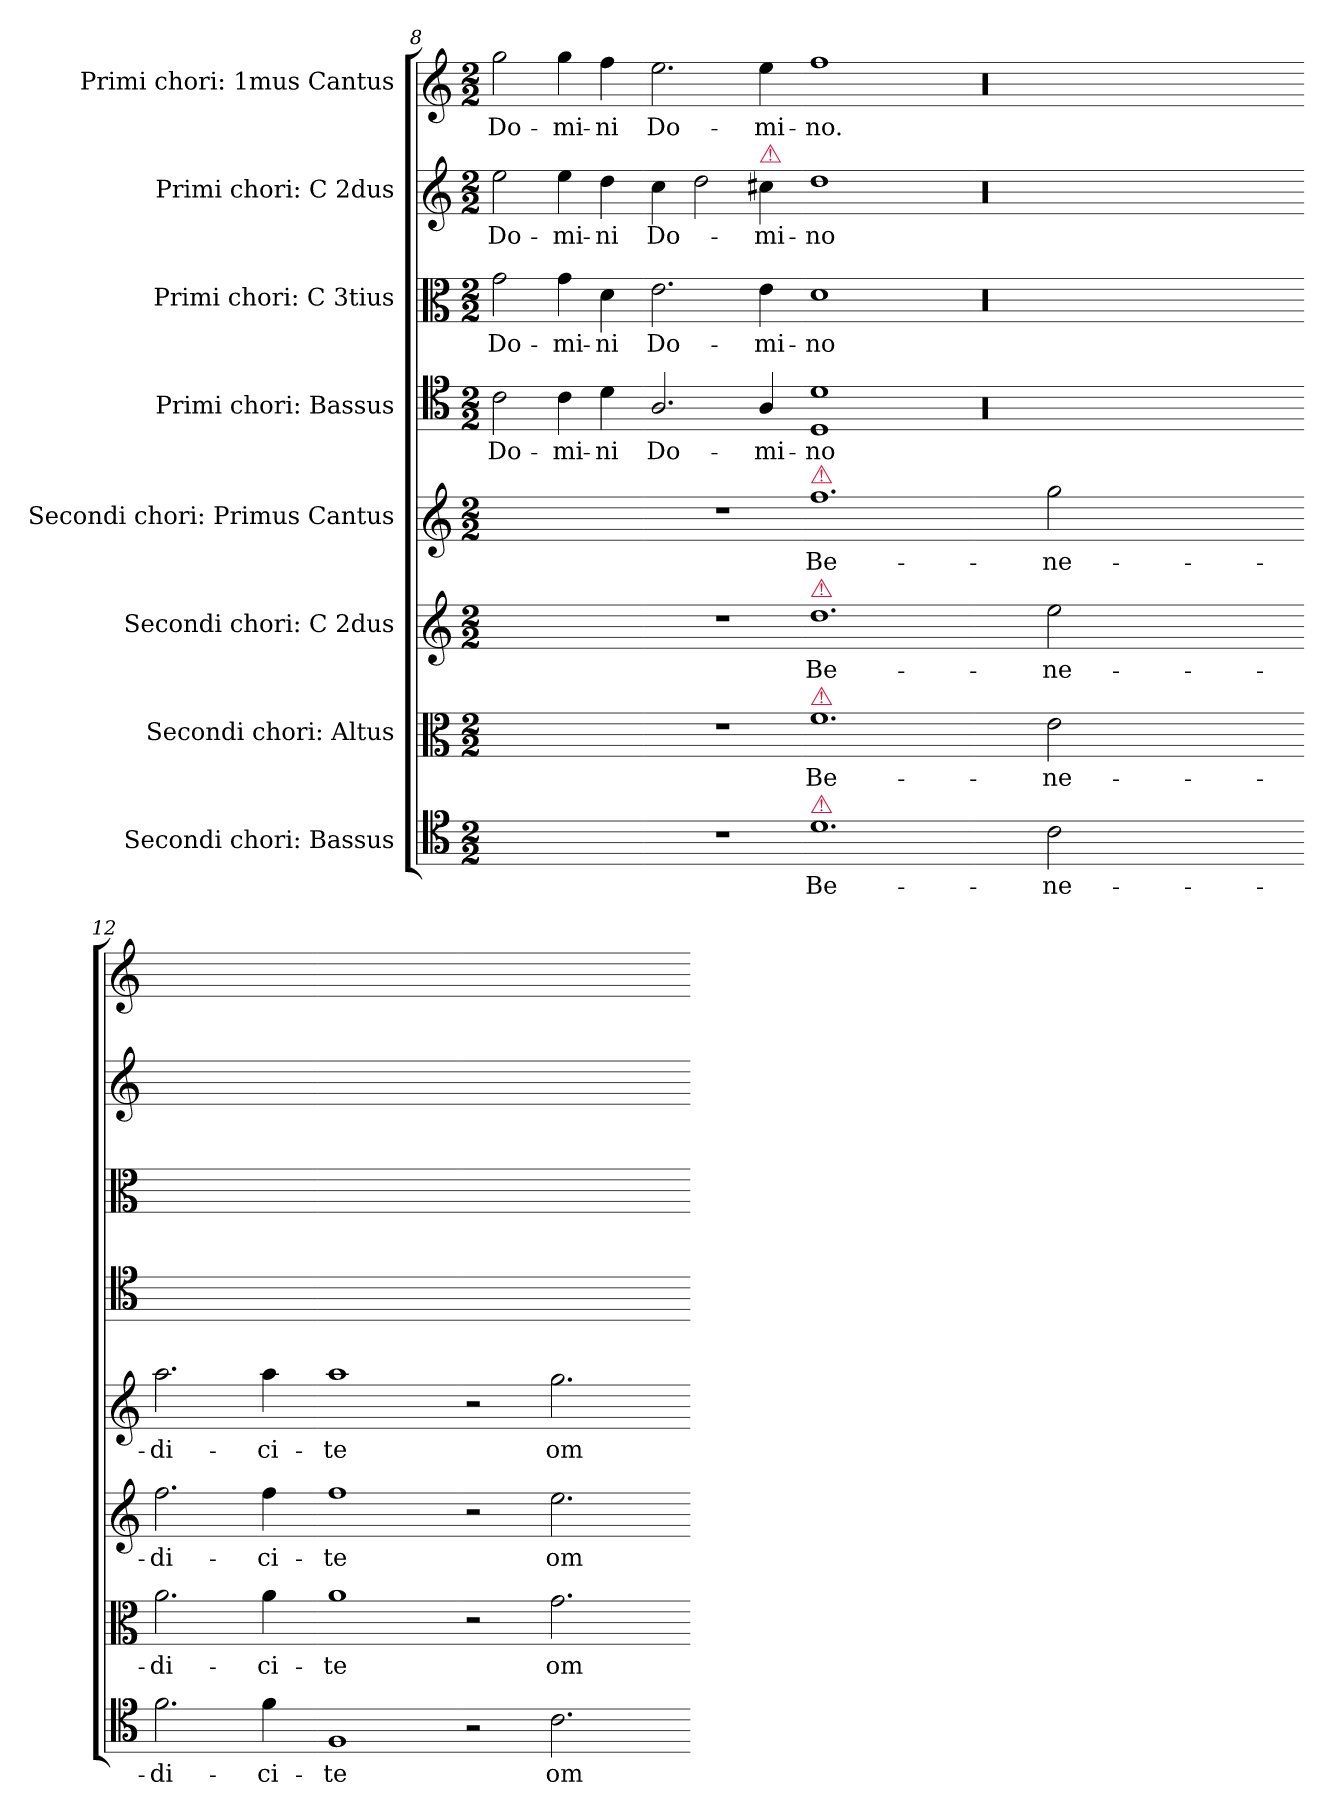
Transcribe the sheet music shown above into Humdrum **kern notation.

**kern	**text	**kern	**text	**kern	**text	**kern	**text	**kern	**text	**kern	**text	**kern	**text	**kern	**text
*part8	*part8	*part7	*part7	*part6	*part6	*part5	*part5	*part4	*part4	*part3	*part3	*part2	*part2	*part1	*part1
*staff8	*staff8	*staff7	*staff7	*staff6	*staff6	*staff5	*staff5	*staff4	*staff4	*staff3	*staff3	*staff2	*staff2	*staff1	*staff1
*I"Secondi chori: Bassus	*	*I"Secondi chori: Altus	*	*I"Secondi chori: C 2dus	*	*I"Secondi chori: Primus Cantus	*	*I"Primi chori: Bassus	*	*I"Primi chori: C 3tius	*	*I"Primi chori: C 2dus	*	*I"Primi chori: 1mus Cantus	*
*clefC4	*	*clefC3	*	*clefG2	*	*clefG2	*	*clefC4	*	*clefC3	*	*clefG2	*	*clefG2	*
*k[]	*	*k[]	*	*k[]	*	*k[]	*	*k[]	*	*k[]	*	*k[]	*	*k[]	*
*M2/2	*	*M2/2	*	*M2/2	*	*M2/2	*	*M2/2	*	*M2/2	*	*M2/2	*	*M2/2	*
=8	=8	=8	=8	=8	=8	=8	=8	=8	=8	=8	=8	=8	=8	=8	=8
1ryy	.	1ryy	.	1ryy	.	1ryy	.	2c\	Do-	2g\	Do-	2ee\	Do-	2gg\	Do-
.	.	.	.	.	.	.	.	4c\	-mi-	4g\	-mi-	4ee\	-mi-	4gg\	-mi-
.	.	.	.	.	.	.	.	4d\	-ni	4d\	-ni	4dd\	-ni	4ff\	-ni
=9-	=9-	=9-	=9-	=9-	=9-	=9-	=9-	=9-	=9-	=9-	=9-	=9-	=9-	=9-	=9-
1r	.	1r	.	1r	.	1r	.	2.A/	Do-	2.e\	Do-	4cc\	Do-	2.ee\	Do-
.	.	.	.	.	.	.	.	.	.	.	.	2dd\	.	.	.
!	!	!	!	!	!	!	!	!	!	!	!	!LO:TX:a:color=crimson:t=⚠	!	!	!
.	.	.	.	.	.	.	.	4A/	-mi-	4e\	-mi-	4cc#X\	-mi-	4ee\	-mi-
=10-	=10-	=10-	=10-	=10-	=10-	=10-	=10-	=10-	=10-	=10-	=10-	=10-	=10-	=10-	=10-
!	!	!	!	!	!	!LO:TX:a:color=crimson:t=⚠	!	!	!	!	!	!	!	!	!
!	!	!	!	!LO:TX:a:color=crimson:t=⚠	!	!	!	!	!	!	!	!	!	!	!
!	!	!LO:TX:a:color=crimson:t=⚠	!	!	!	!	!	!	!	!	!	!	!	!	!
!LO:TX:a:color=crimson:t=⚠	!	!	!	!	!	!	!	!	!	!	!	!	!	!	!
1.d	Be-	1.f	Be-	1.dd	Be-	1.ff	Be-	1D 1d	-no	1d	-no	1dd	-no	1ff	-no.
.	.	.	.	.	.	.	.	2ryy	.	2ryy	.	2ryy	.	2ryy	.
=11-	=11-	=11-	=11-	=11-	=11-	=11-	=11-	=11-	=11-	=11-	=11-	=11-	=11-	=11-	=11-
2ryy	.	2ryy	.	2ryy	.	2ryy	.	00r	.	00r	.	00r	.	00r	.
2c\	-ne-	2e\	-ne-	2ee\	-ne-	2gg\	-ne-	.	.	.	.	.	.	.	.
0.ryy	.	0.ryy	.	0.ryy	.	0.ryy	.	.	.	.	.	.	.	.	.
=12-	=12-	=12-	=12-	=12-	=12-	=12-	=12-	=12-	=12-	=12-	=12-	=12-	=12-	=12-	=12-
2.f\	-di-	2.a\	-di-	2.ff\	-di-	2.aa\	-di-	1ryy	.	1ryy	.	1ryy	.	1ryy	.
4f\	-ci-	4a\	-ci-	4ff\	-ci-	4aa\	-ci-	.	.	.	.	.	.	.	.
=13-	=13-	=13-	=13-	=13-	=13-	=13-	=13-	=13-	=13-	=13-	=13-	=13-	=13-	=13-	=13-
1F	-te	1a	-te	1ff	-te	1aa	-te	1ryy	.	1ryy	.	1ryy	.	1ryy	.
=14-	=14-	=14-	=14-	=14-	=14-	=14-	=14-	=14-	=14-	=14-	=14-	=14-	=14-	=14-	=14-
2r	.	2r	.	2r	.	2r	.	1ryy	.	1ryy	.	1ryy	.	1ryy	.
2.c\	om-	2.g\	om-	2.ee\	om-	2.gg\	om-	.	.	.	.	.	.	.	.
.	.	.	.	.	.	.	.	4ryy	.	4ryy	.	4ryy	.	4ryy	.
=-	=-	=-	=-	=-	=-	=-	=-	=-	=-	=-	=-	=-	=-	=-	=-
*-	*-	*-	*-	*-	*-	*-	*-	*-	*-	*-	*-	*-	*-	*-	*-
